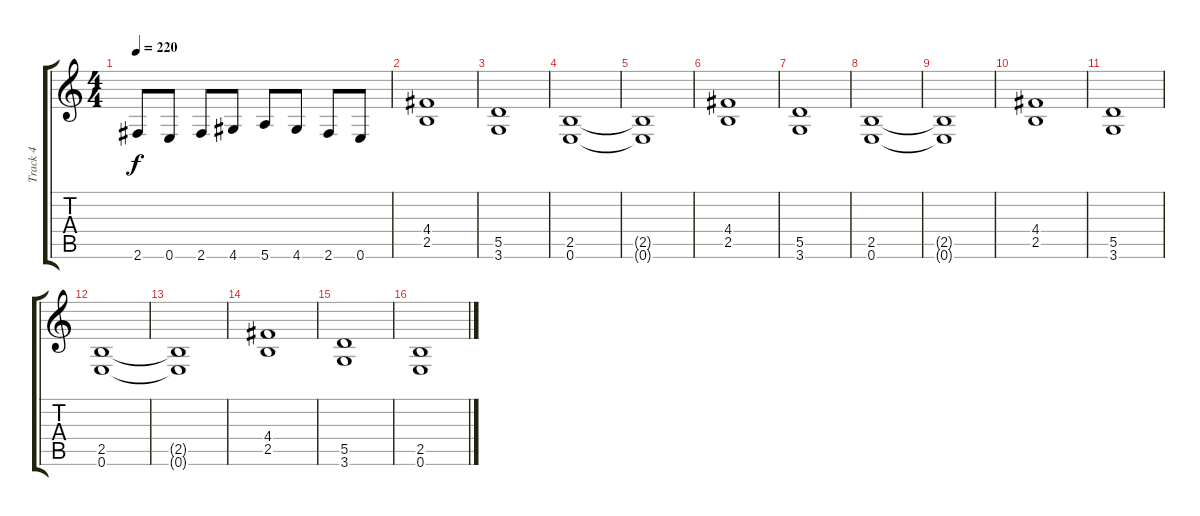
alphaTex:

\track ("Track 4" "Track 4") {instrument distortionguitar}
\staff {score tabs}
\tuning (E4 B3 G3 D3 A2 E2) {hide}
\ts (4 4)
\tempo 220
\clef g2
\ks c
2.6.8{dy f} 0.6.8 2.6.8 4.6.8 5.6.8 4.6.8 2.6.8 0.6.8 |
(4.4 2.5).1 |
(5.5 3.6).1 |
(2.5 0.6).1 |
(2.5{t} 0.6{t}).1 |
(4.4 2.5).1 |
(5.5 3.6).1 |
(2.5 0.6).1 |
(2.5{t} 0.6{t}).1 |
(4.4 2.5).1 |
(5.5 3.6).1 |
(2.5 0.6).1 |
(2.5{t} 0.6{t}).1 |
(4.4 2.5).1 |
(5.5 3.6).1 |
(2.5 0.6).1
